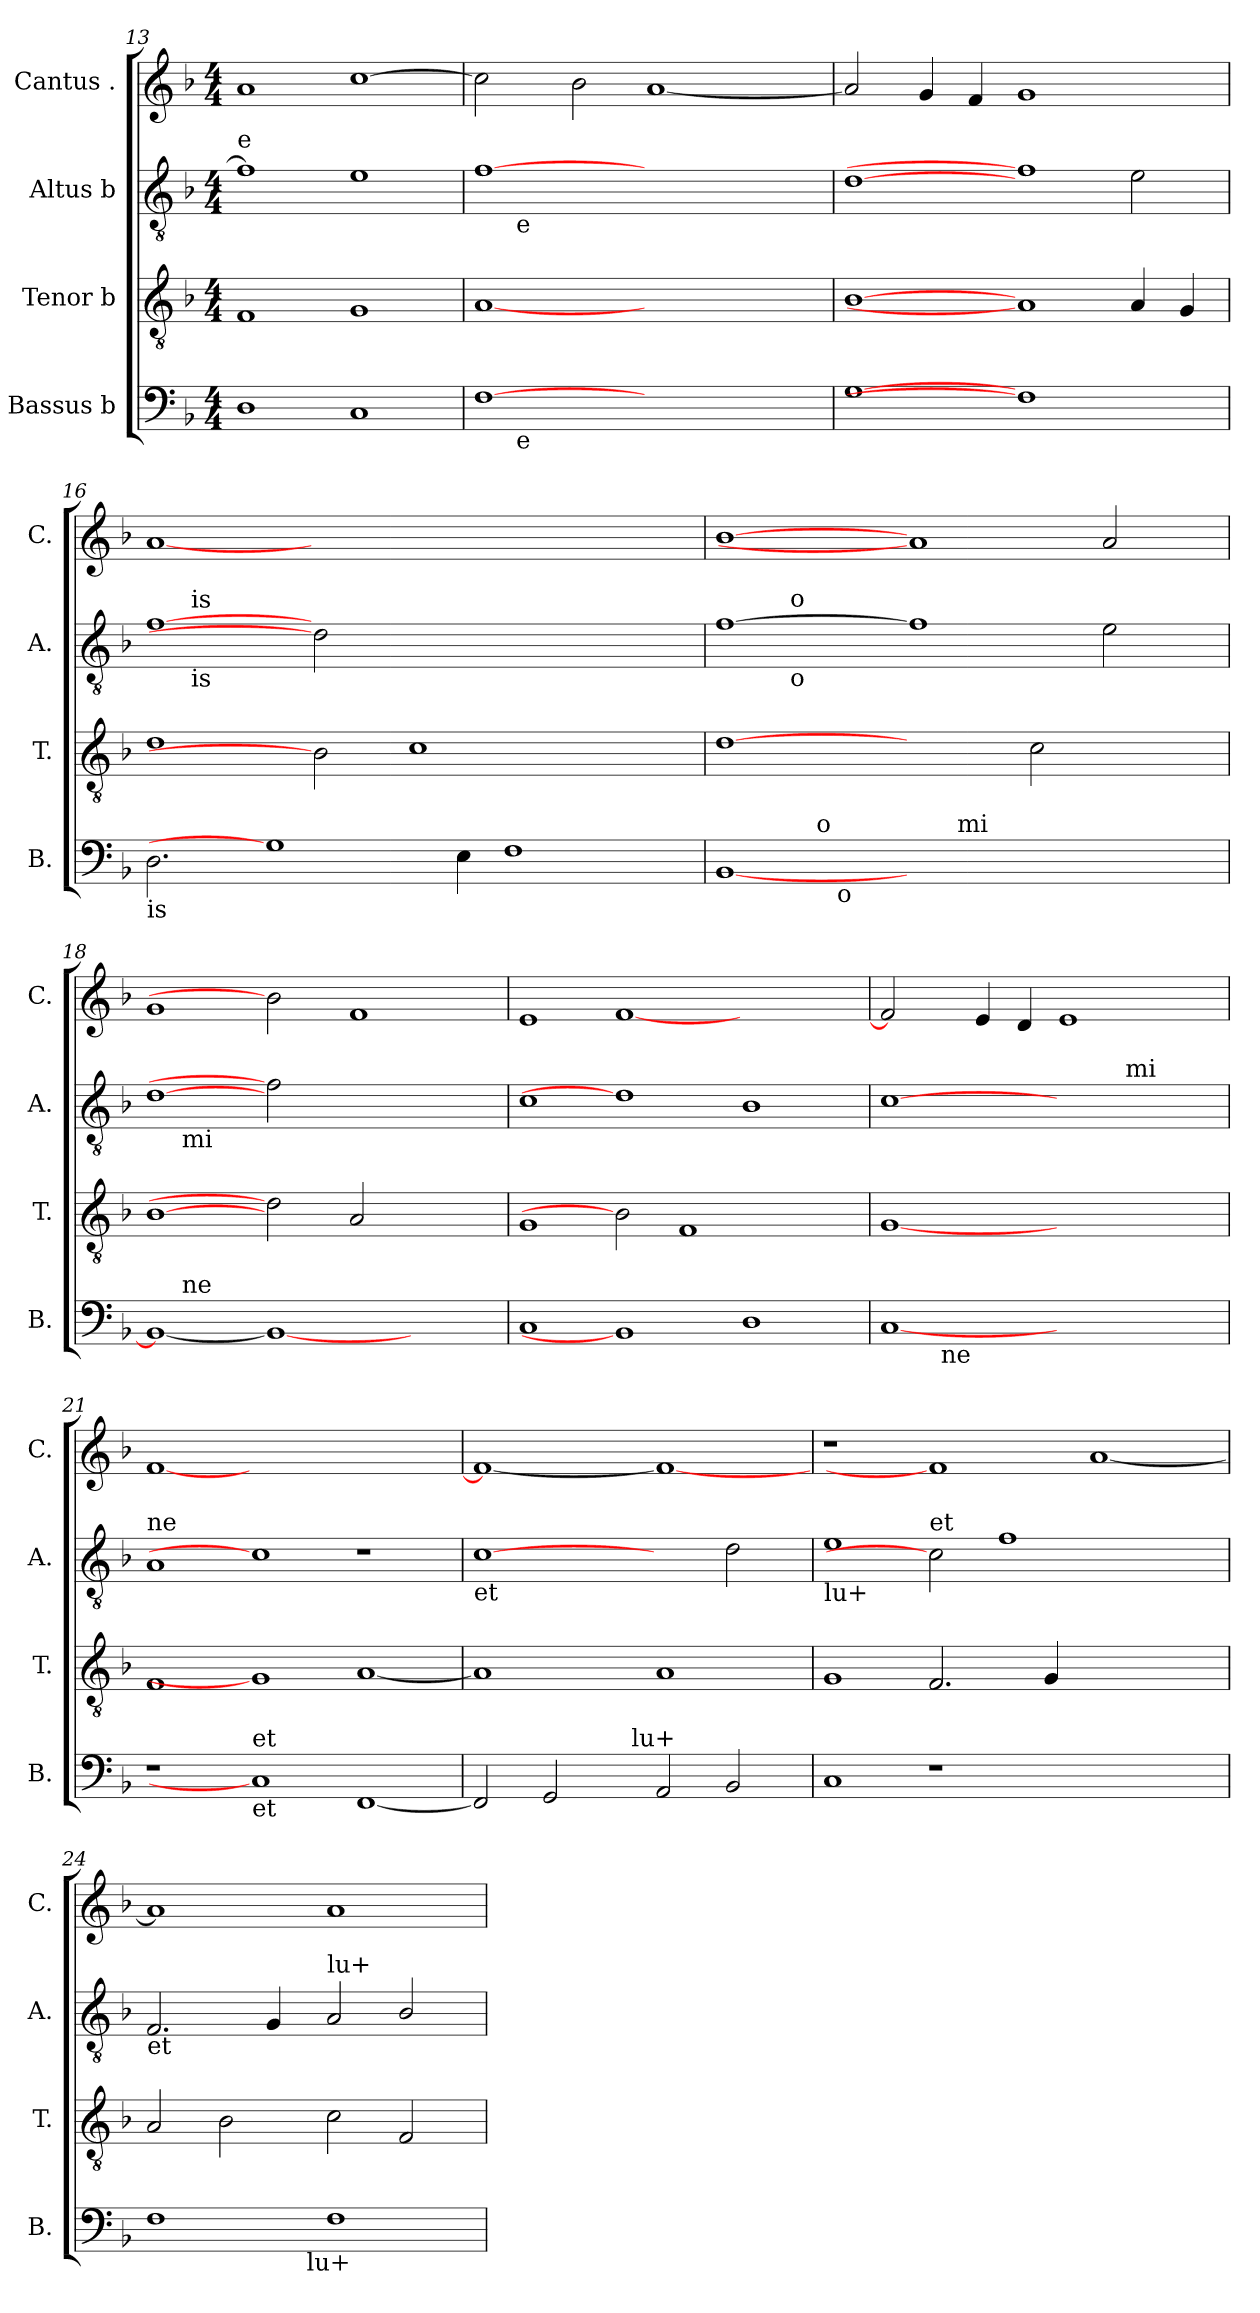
**kern	**kern	**kern	**kern
*part4	*part3	*part2	*part1
*staff4	*staff3	*staff2	*staff1
*I"Bassus b	*I"Tenor b	*I"Altus b	*I"Cantus .
*I'B.	*I'T.	*I'A.	*I'C.
!!LO:PB:g=z
*clefF4	*clefGv2	*clefGv2	*clefG2
*ITrd4c7	*ITrd-3c-5	*ITrd-3c-5	*
*k[b-e-]	*k[b-e-]	*k[b-e-]	*k[b-]
*B-:	*B-:	*B-:	*F:
*M4/4	*M4/4	*M4/4	*M4/4
=13	=13	=13	=13
!	!	!LO:TX:a:t=e	!
1GG	1B-	1b-]	1a
1FF	1c	1a	[>1cc
=14	=14	=14	=14
*^	*	*^	*
[1BB-	8.ryy	[1d	[1b-	8.ryy	2cc\]
!	!	!	!	!LO:TX:b:t=e	!
!	!LO:TX:b:t=e	!	!	!	!
.	1ryy	.	.	1ryy	.
.	.	.	.	.	2b-\
1ryy	.	1ryy	1ryy	.	[<1a
.	2ryy	.	.	2ryy	.
.	4ryy	.	.	4ryy	.
.	16ryy	.	.	16ryy	.
*v	*v	*	*v	*v	*
=15	=15	=15	=15
[1C	[1e-	[1g	2a/]
.	.	.	4g/
.	.	.	4f/
1BB-]	1d]	1b-]	1g
2ryy	4d/	2a\	2ryy
.	4c/	.	.
=16	=16	=16	=16
!LO:TX:b:t=is	!	!	!
*	*	*^	*
2.GG\	1g	[1b-	8..ryy	[1a
!	!	!	!LO:TX:b:t=is	!
!	!	!	!LO:TX:a:t=is	!
.	.	.	1ryy	.
1C]	.	.	.	.
.	2e-]	2g]	.	0ryy
.	.	.	1ryy	.
.	1f	1.ryy	.	.
4AA\	.	.	.	.
1BB-	.	.	.	.
.	.	.	2ryy	.
.	2ryy	.	.	.
.	.	.	4ryy	.
.	.	.	32ryy	.
=17	=17	=17	=17	=17
*^	*	*	*	*
*	*^	*	*	*	*
[<1EE-	4..ryy	2ryy	[1g	[1b-	4ryy	[1b-
.	.	.	.	.	16.ryy	.
!	!	!	!	!	!LO:TX:b:t=o	!
!	!	!	!	!	!LO:TX:a:t=o	!
.	.	.	.	.	1ryy	.
!	!LO:TX:a:t=o	!	!	!	!	!
.	1ryy	.	.	.	.	.
!	!	!LO:TX:b:t=o	!	!	!	!
.	.	0ryy	.	.	.	.
4ryy	.	.	2ryy	1b-]	.	1a]
!LO:TX:a:t=mi	!	!	!	!	!	!
1ryy	.	.	.	.	.	.
.	.	.	.	.	1ryy	.
.	1ryy	.	.	.	.	.
.	.	.	2f\	.	.	.
.	.	.	2ryy	2a\	.	2a/
4ryy	.	.	.	.	.	.
.	.	.	.	.	8ryy	.
.	16ryy	.	.	.	.	.
.	.	.	.	.	32ryy	.
*	*v	*v	*	*	*	*
=18	=18	=18	=18	=18	=18
1EE-_	8.ryy	[1e-	[1g	8.ryy	1g
!	!	!	!	!LO:TX:b:t=mi	!
!	!LO:TX:a:t=ne	!	!	!	!
.	1ryy	.	.	1ryy	.
1EE-_	.	2g]	2b-]	.	2b-]
.	1ryy	.	.	1ryy	.
.	.	2d/	1ryy	.	1f
2ryy	.	2ryy	.	.	.
.	4ryy	.	.	4ryy	.
.	16ryy	.	.	16ryy	.
=19	=19	=19	=19	=19	=19
!	!	!	!LO:TX:b:t=ne	!	!
!LO:TX:b:t=mi	!	!	!	!	!
*v	*v	*	*v	*v	*
1FF	1c	1f	1e
1EE-]	2e-]	1g]	[<1f
.	1B-	.	.
1GG	.	1e-	1ryy
.	2ryy	.	.
!!LO:LB:g=z
=20	=20	=20	=20
*^	*	*	*
[1FF	4ryy	[1c	[1f	2f/]
.	16ryy	.	.	.
!	!LO:TX:b:t=ne	!	!	!
.	1ryy	.	.	.
.	.	.	.	4e/
.	.	.	.	4d/
1ryy	.	1ryy	4.ryy	1e
.	2ryy	.	.	.
!	!	!	!LO:TX:a:t=mi	!
.	.	.	2ryy	.
.	8.ryy	.	.	.
.	.	.	8ryy	.
=21	=21	=21	=21	=21
!	!	!	!LO:TX:a:t=ne	!
*v	*v	*	*	*
1r	1B-	1d	[<1f
!LO:TX:b:t=et	!	!	!
!LO:TX:a:t=et	!	!	!
1FF]	1c]	1f]	0ryy
[<1BBB-	[<1d	1r	.
=22	=22	=22	=22
!	!	!LO:TX:b:t=et	!
*^	*	*	*
2BBB-/]	2ryy	1d]	[1f	1f_
2CC/	4ryy	.	.	.
.	8ryy	.	.	.
.	32ryy	.	.	.
!	!LO:TX:a:t=lu+	!	!	!
.	1ryy	.	.	.
2DD/	.	1d	2ryy	1f_
2EE-/	.	.	2g\	.
.	16.ryy	.	.	.
=23	=23	=23	=23	=23
!	!	!	!LO:TX:b:t=lu+	!
!LO:TX:b:t=lu+	!	!	!	!
*v	*v	*	*	*
1FF	1c	1a	1r
!	!	!LO:TX:a:t=et	!
1r	2.B-/	2f]	1f]
.	.	1b-	.
.	4c/	.	.
1ryy	1ryy	.	[<1a
.	.	2ryy	.
=24	=24	=24	=24
!	!	!LO:TX:b:t=et	!
!LO:TX:b:t=et	!	!	!
*^	*	*	*
1BB-	2...ryy	2d/	2.B-/	1a]
.	.	2e-\	.	.
.	.	.	4c/	.
!	!LO:TX:b:t=lu+	!	!	!
.	1ryy	.	.	.
!	!	!	!LO:TX:a:t=lu+	!
1BB-	.	2f\	2d/	1a
.	.	2B-/	2e-/	.
.	16ryy	.	.	.
*v	*v	*	*	*
=	=	=	=
*-	*-	*-	*-
